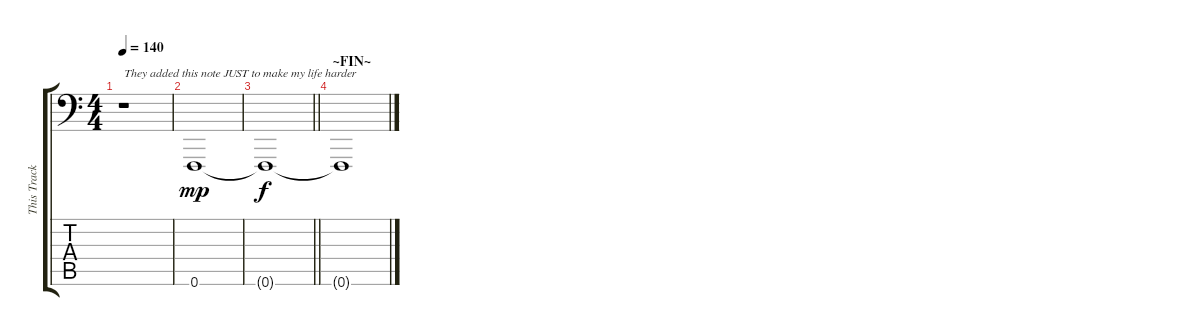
\track ("This Track Is Possibly Usless...." "This Track") {instrument brightacousticpiano}
\staff {score tabs}
\tuning (G3 D3 Bb2 F2 C2 F1) {hide}
\ts (4 4)
\tempo 140
\clef f4
\ks c
r.1{txt "They added this note JUST to make my life harder" dy mp} |
0.6.1 |
\barLineRight lightlight
0.6{t}.1{dy f} |
\section ("" "~FIN~")
0.6{t}.1
